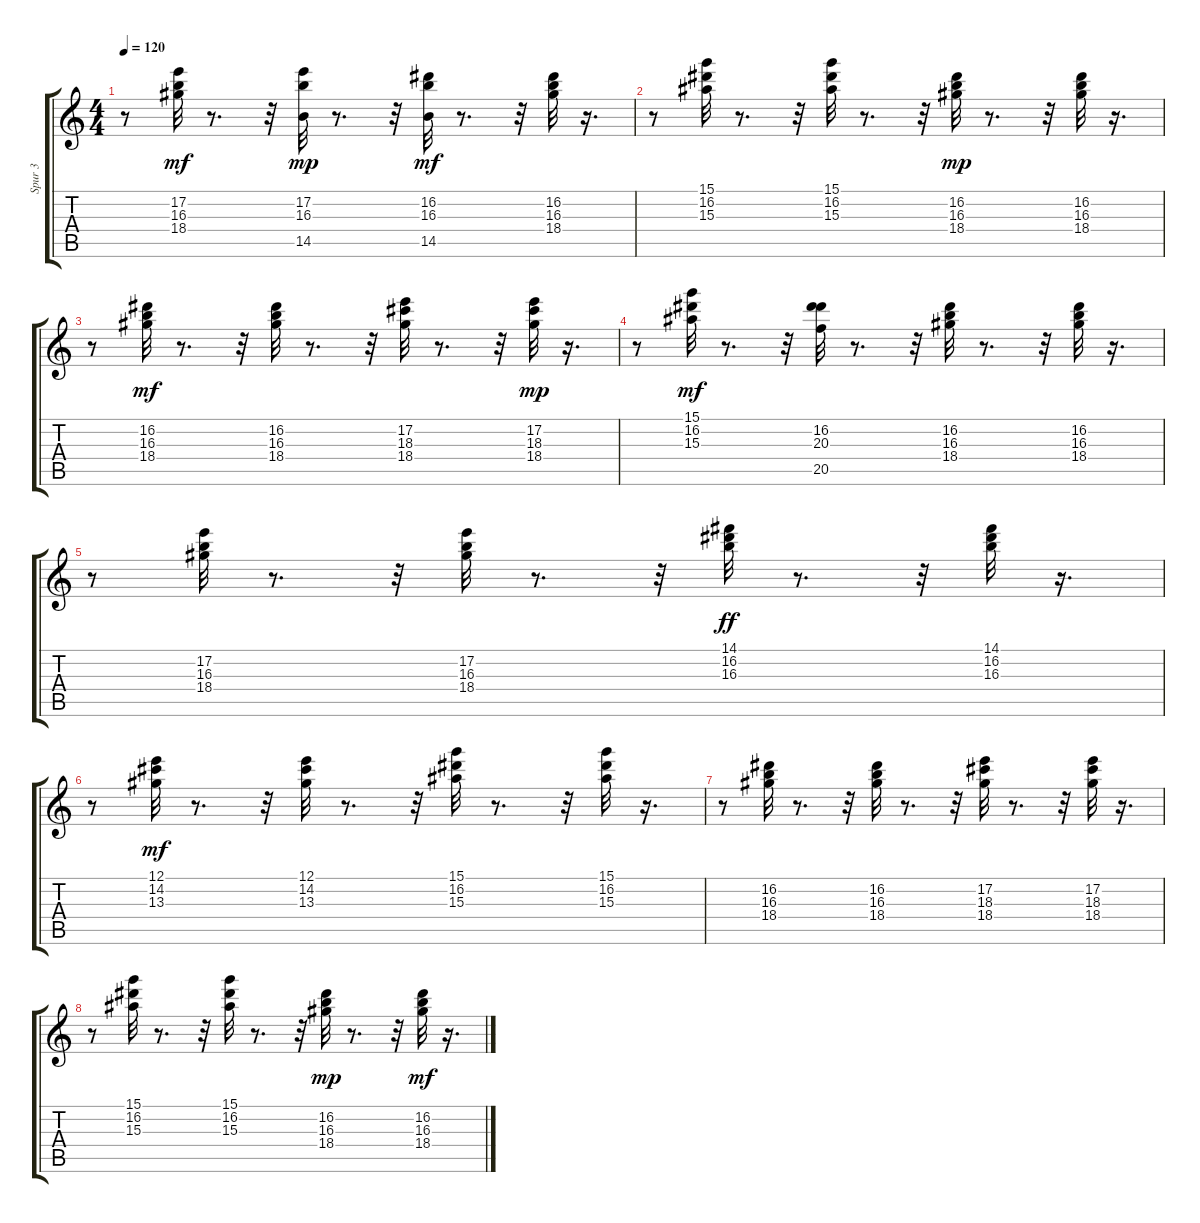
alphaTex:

\track ("Spur 3" "Spur 3") {instrument acousticguitarsteel}
\staff {score tabs}
\tuning (E4 B3 G3 D3 A2 E2) {hide}
\ts (4 4)
\tempo 120
\clef g2
\ks c
r.8{dy mf} (17.2 16.3 18.4).32 r.8{d} r.32 (17.2 16.3 14.5).32{dy mp} r.8{d} r.32 (16.2 16.3 14.5).32{dy mf} r.8{d} r.32 (16.2 16.3 18.4).32 r.16{d} |
r.8 (15.1 16.2 15.3).32 r.8{d} r.32 (15.1 16.2 15.3).32 r.8{d} r.32 (16.2 16.3 18.4).32{dy mp} r.8{d} r.32 (16.2 16.3 18.4).32 r.16{d} |
r.8 (16.2 16.3 18.4).32{dy mf} r.8{d} r.32 (16.2 16.3 18.4).32 r.8{d} r.32 (17.2 18.3 18.4).32 r.8{d} r.32 (17.2 18.3 18.4).32{dy mp} r.16{d} |
r.8 (15.1 16.2 15.3).32{dy mf} r.8{d} r.32 (16.2 20.3 20.5).32 r.8{d} r.32 (16.2 16.3 18.4).32 r.8{d} r.32 (16.2 16.3 18.4).32 r.16{d} |
r.8 (17.2 16.3 18.4).32 r.8{d} r.32 (17.2 16.3 18.4).32 r.8{d} r.32 (14.1 16.2 16.3).32{dy ff} r.8{d} r.32 (14.1 16.2 16.3).32 r.16{d} |
r.8 (12.1 14.2 13.3).32{dy mf} r.8{d} r.32 (12.1 14.2 13.3).32 r.8{d} r.32 (15.1 16.2 15.3).32 r.8{d} r.32 (15.1 16.2 15.3).32 r.16{d} |
r.8 (16.2 16.3 18.4).32 r.8{d} r.32 (16.2 16.3 18.4).32 r.8{d} r.32 (17.2 18.3 18.4).32 r.8{d} r.32 (17.2 18.3 18.4).32 r.16{d} |
r.8 (15.1 16.2 15.3).32 r.8{d} r.32 (15.1 16.2 15.3).32 r.8{d} r.32 (16.2 16.3 18.4).32{dy mp} r.8{d} r.32 (16.2 16.3 18.4).32{dy mf} r.16{d}
